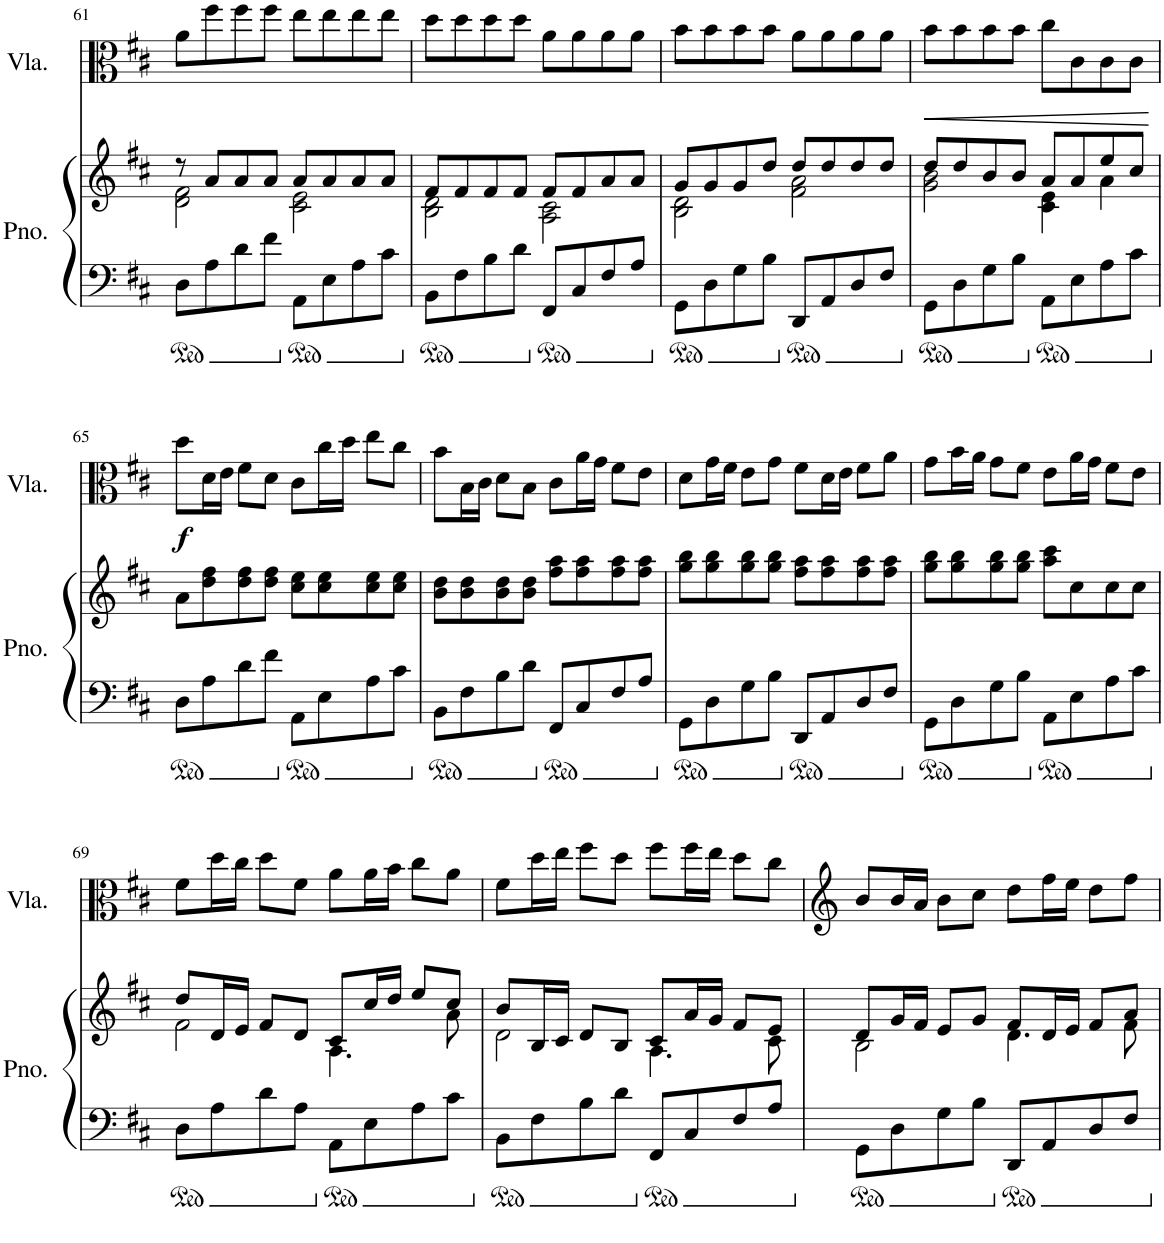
**kern	**kern	**kern	**dynam
*part2	*part2	*part1	*part1
*staff3	*staff2	*staff1	*staff1
*I"Grand Piano	*	*I"Viola	*
*I'Pno.	*	*I'Vla.	*
!!LO:PB:g=z
*clefF4	*clefG2	*clefG2	*
*k[f#c#]	*k[f#c#]	*k[f#c#]	*
*M4/4	*M4/4	*M4/4	*
=61	=61	=61	=61
*	*^	*	*
8D\L	8r	2d\ 2f#\	8a\L	.
8A\	8a/L	.	8ff#\	.
8d\	8a/	.	8ff#\	.
8f#\J	8a/J	.	8ff#\J	.
8AA\L	8a/L	2c#\ 2e\	8ee\L	.
8E\	8a/	.	8ee\	.
8A\	8a/	.	8ee\	.
8c#\J	8a/J	.	8ee\J	.
=62	=62	=62	=62	=62
8BB\L	8f#/L	2B\ 2d\	8dd\L	.
8F#\	8f#/	.	8dd\	.
8B\	8f#/	.	8dd\	.
8d\J	8f#/J	.	8dd\J	.
8FF#/L	8f#/L	2A\ 2c#\	8a\L	.
8C#/	8f#/	.	8a\	.
8F#/	8a/	.	8a\	.
8A/J	8a/J	.	8a\J	.
=63	=63	=63	=63	=63
8GG\L	8g/L	2B\ 2d\	8b\L	.
8D\	8g/	.	8b\	.
8G\	8g/	.	8b\	.
8B\J	8dd/J	.	8b\J	.
8DD/L	8dd/L	2f#\ 2a\	8a\L	.
8AA/	8dd/	.	8a\	.
8D/	8dd/	.	8a\	.
8F#/J	8dd/J	.	8a\J	.
=64	=64	=64	=64	=64
!	!	!	!	!LO:HP:b
8GG\L	8dd/L	2g\ 2b\	8b\L	<
8D\	8dd/	.	8b\	.
8G\	8b/	.	8b\	.
8B\J	8b/J	.	8b\J	.
8AA\L	8a/L	4c#\ 4e\	8cc#\L	.
8E\	8a/	.	8c#\	.
8A\	8ee/	4a\	8c#\	.
8c#\J	8cc#/J	.	8c#\J	.
*	*v	*v	*	*
.	.	.	[
!!LO:LB:g=z
=65	=65	=65	=65
!	!	!	!LO:DY:b
8D\L	8a\L	8dd\L	f
8A\	8dd\ 8ff#\	16d\L	.
.	.	16e\JJ	.
8d\	8dd\ 8ff#\	8f#\L	.
8f#\J	8dd\ 8ff#\J	8d\J	.
8AA\L	8cc#\ 8ee\L	8c#\L	.
8E\	8cc#\ 8ee\	16cc#\L	.
.	.	16dd\JJ	.
8A\	8cc#\ 8ee\	8ee\L	.
8c#\J	8cc#\ 8ee\J	8cc#\J	.
=66	=66	=66	=66
8BB\L	8b\ 8dd\L	8b\L	.
8F#\	8b\ 8dd\	16B\L	.
.	.	16c#\JJ	.
8B\	8b\ 8dd\	8d\L	.
8d\J	8b\ 8dd\J	8B\J	.
8FF#/L	8ff#\ 8aa\L	8c#\L	.
8C#/	8ff#\ 8aa\	16a\L	.
.	.	16g\JJ	.
8F#/	8ff#\ 8aa\	8f#\L	.
8A/J	8ff#\ 8aa\J	8e\J	.
=67	=67	=67	=67
8GG\L	8gg\ 8bb\L	8d\L	.
8D\	8gg\ 8bb\	16g\L	.
.	.	16f#\JJ	.
8G\	8gg\ 8bb\	8e\L	.
8B\J	8gg\ 8bb\J	8g\J	.
8DD/L	8ff#\ 8aa\L	8f#\L	.
8AA/	8ff#\ 8aa\	16d\L	.
.	.	16e\JJ	.
8D/	8ff#\ 8aa\	8f#\L	.
8F#/J	8ff#\ 8aa\J	8a\J	.
=68	=68	=68	=68
8GG\L	8gg\ 8bb\L	8g\L	.
8D\	8gg\ 8bb\	16b\L	.
.	.	16a\JJ	.
8G\	8gg\ 8bb\	8g\L	.
8B\J	8gg\ 8bb\J	8f#\J	.
8AA\L	8aa\ 8ccc#\L	8e\L	.
8E\	8cc#\	16a\L	.
.	.	16g\JJ	.
8A\	8cc#\	8f#\L	.
8c#\J	8cc#\J	8e\J	.
!!LO:LB:g=z
=69	=69	=69	=69
*	*^	*	*
8D\L	8dd/L	2f#\	8f#\L	.
8A\	16d/L	.	16dd\L	.
.	16e/JJ	.	16cc#\JJ	.
8d\	8f#/L	.	8dd\L	.
8A\J	8d/J	.	8f#\J	.
8AA\L	8c#/L	4.A\	8a\L	.
8E\	16cc#/L	.	16a\L	.
.	16dd/JJ	.	16b\JJ	.
8A\	8ee/L	.	8cc#\L	.
8c#\J	8cc#/J	8a\	8a\J	.
=70	=70	=70	=70	=70
8BB\L	8b/L	2d\	8f#\L	.
8F#\	16B/L	.	16dd\L	.
.	16c#/JJ	.	16ee\JJ	.
8B\	8d/L	.	8ff#\L	.
8d\J	8B/J	.	8dd\J	.
8FF#/L	8c#/L	4.A\	8ff#\L	.
8C#/	16a/L	.	16ff#\L	.
.	16g/JJ	.	16ee\JJ	.
8F#/	8f#/L	.	8dd\L	.
8A/J	8e/J	8c#\	8cc#\J	.
=71	=71	=71	=71	=71
8GG\L	8d/L	2B\	8b/L	.
8D\	16g/L	.	16b/L	.
.	16f#/JJ	.	16a/JJ	.
8G\	8e/L	.	8b\L	.
8B\J	8g/J	.	8cc#\J	.
8DD/L	8f#/L	4.d\	8dd\L	.
8AA/	16d/L	.	16ff#\L	.
.	16e/JJ	.	16ee\JJ	.
8D/	8f#/L	.	8dd\L	.
8F#/J	8a/J	8f#\	8ff#\J	.
*	*v	*v	*	*
=	=	=	=
*-	*-	*-	*-
